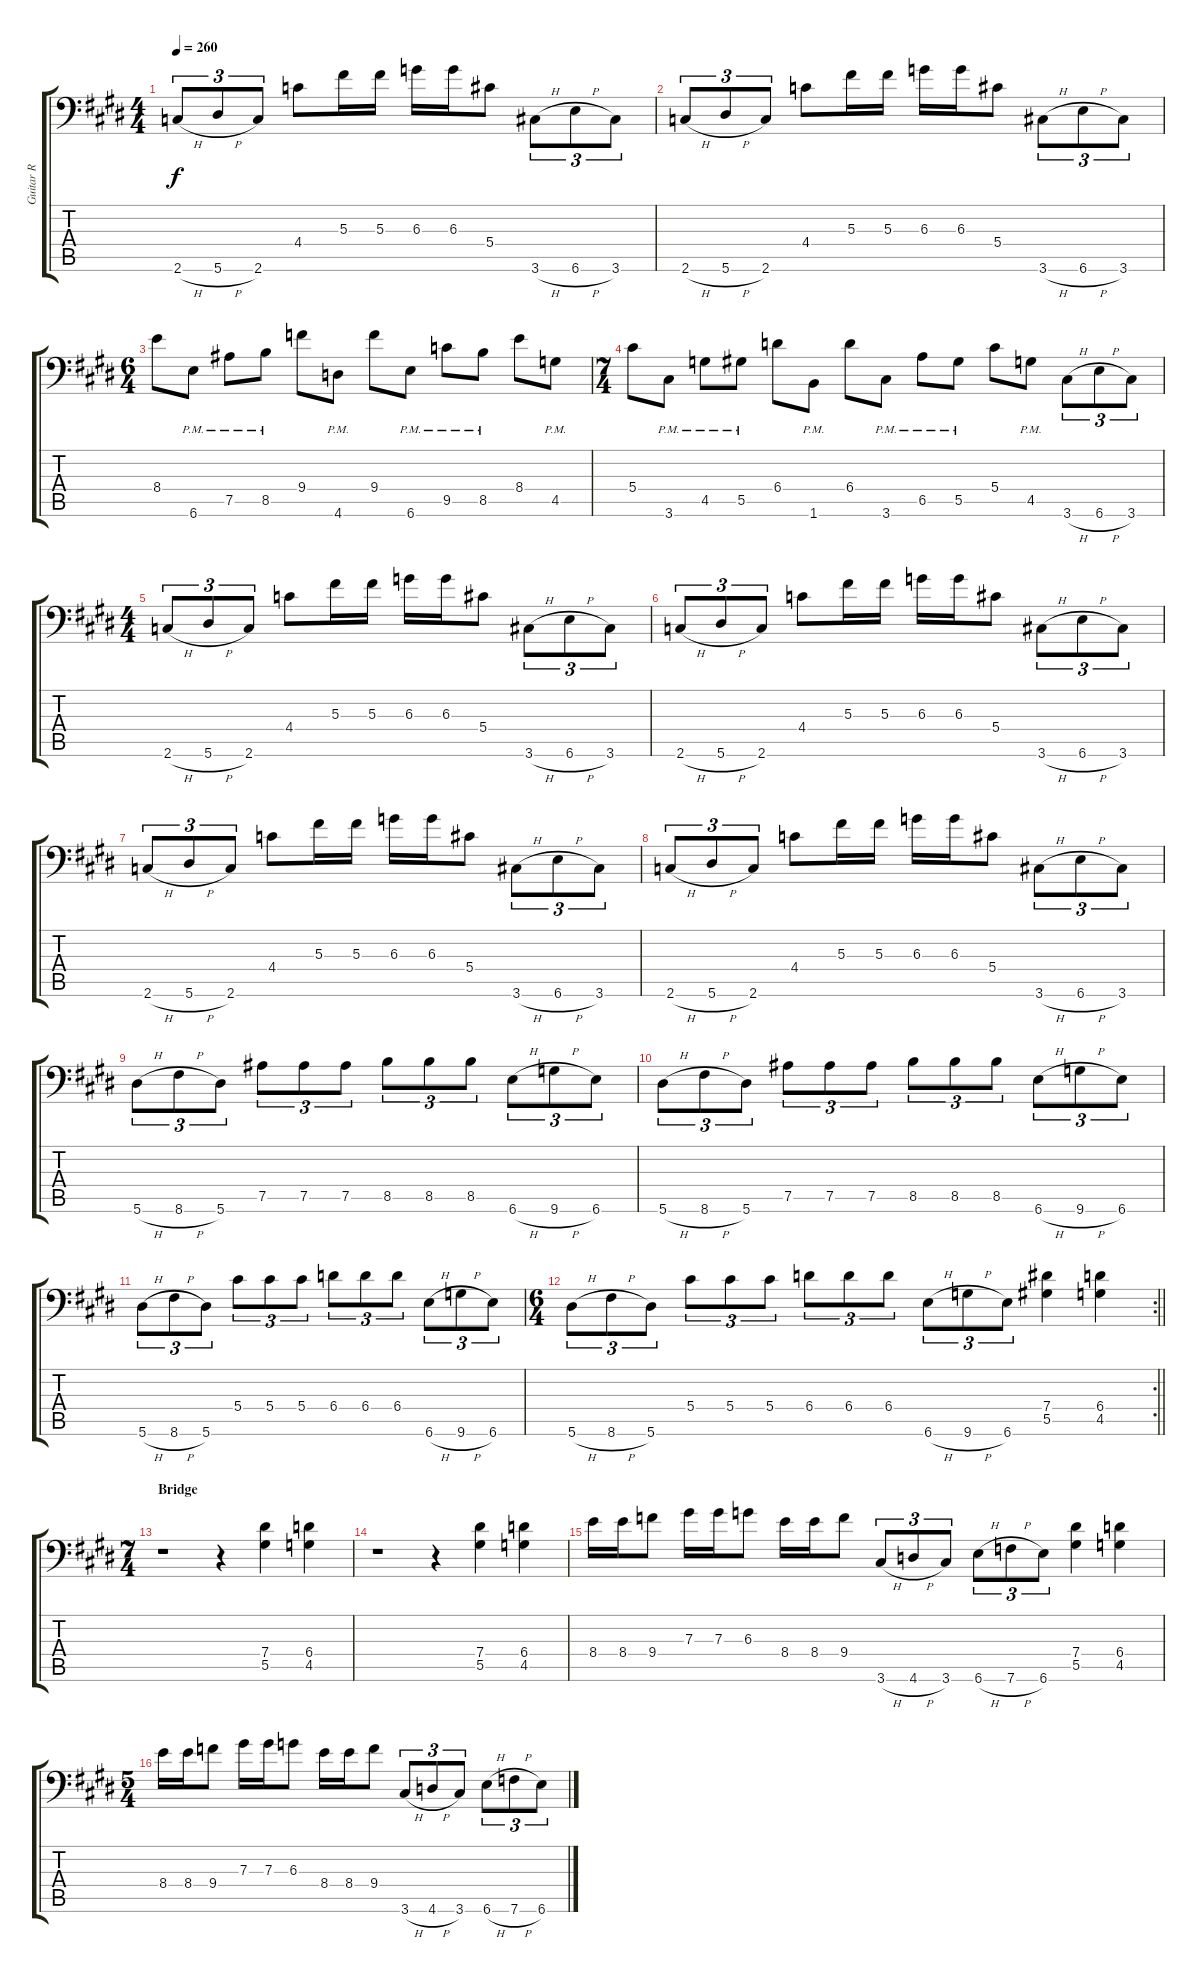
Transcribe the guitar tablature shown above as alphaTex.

\track ("Guitar R" "Guitar R") {instrument distortionguitar}
\staff {score tabs}
\tuning (Bb3 F3 Db3 Ab2 Eb2 Bb1) {hide}
\ts (4 4)
\tempo 260
\clef f4
\ks c#minor
2.6{h}.8{tu (3 2) dy f} 5.6{h}.8{tu (3 2)} 2.6.8{tu (3 2)} 4.4.8 5.3.16 5.3.16 6.3.16 6.3.16 5.4.8 3.6{h}.8{tu (3 2)} 6.6{h}.8{tu (3 2)} 3.6.8{tu (3 2)} |
2.6{h}.8{tu (3 2)} 5.6{h}.8{tu (3 2)} 2.6.8{tu (3 2)} 4.4.8 5.3.16 5.3.16 6.3.16 6.3.16 5.4.8 3.6{h}.8{tu (3 2)} 6.6{h}.8{tu (3 2)} 3.6.8{tu (3 2)} |
\ts (6 4)
8.4.8 6.6{pm}.8 7.5{pm}.8 8.5{pm}.8 9.4.8 4.6{pm}.8 9.4.8 6.6{pm}.8 9.5{pm}.8 8.5{pm}.8 8.4.8 4.5{pm}.8 |
\ts (7 4)
5.4.8 3.6{pm}.8 4.5{pm}.8 5.5{pm}.8 6.4.8 1.6{pm}.8 6.4.8 3.6{pm}.8 6.5{pm}.8 5.5{pm}.8 5.4.8 4.5{pm}.8 3.6{h}.8{tu (3 2)} 6.6{h}.8{tu (3 2)} 3.6.8{tu (3 2)} |
\ts (4 4)
2.6{h}.8{tu (3 2)} 5.6{h}.8{tu (3 2)} 2.6.8{tu (3 2)} 4.4.8 5.3.16 5.3.16 6.3.16 6.3.16 5.4.8 3.6{h}.8{tu (3 2)} 6.6{h}.8{tu (3 2)} 3.6.8{tu (3 2)} |
2.6{h}.8{tu (3 2)} 5.6{h}.8{tu (3 2)} 2.6.8{tu (3 2)} 4.4.8 5.3.16 5.3.16 6.3.16 6.3.16 5.4.8 3.6{h}.8{tu (3 2)} 6.6{h}.8{tu (3 2)} 3.6.8{tu (3 2)} |
2.6{h}.8{tu (3 2)} 5.6{h}.8{tu (3 2)} 2.6.8{tu (3 2)} 4.4.8 5.3.16 5.3.16 6.3.16 6.3.16 5.4.8 3.6{h}.8{tu (3 2)} 6.6{h}.8{tu (3 2)} 3.6.8{tu (3 2)} |
2.6{h}.8{tu (3 2)} 5.6{h}.8{tu (3 2)} 2.6.8{tu (3 2)} 4.4.8 5.3.16 5.3.16 6.3.16 6.3.16 5.4.8 3.6{h}.8{tu (3 2)} 6.6{h}.8{tu (3 2)} 3.6.8{tu (3 2)} |
5.6{h}.8{tu (3 2)} 8.6{h}.8{tu (3 2)} 5.6.8{tu (3 2)} 7.5.8{tu (3 2)} 7.5.8{tu (3 2)} 7.5.8{tu (3 2)} 8.5.8{tu (3 2)} 8.5.8{tu (3 2)} 8.5.8{tu (3 2)} 6.6{h}.8{tu (3 2)} 9.6{h}.8{tu (3 2)} 6.6.8{tu (3 2)} |
5.6{h}.8{tu (3 2)} 8.6{h}.8{tu (3 2)} 5.6.8{tu (3 2)} 7.5.8{tu (3 2)} 7.5.8{tu (3 2)} 7.5.8{tu (3 2)} 8.5.8{tu (3 2)} 8.5.8{tu (3 2)} 8.5.8{tu (3 2)} 6.6{h}.8{tu (3 2)} 9.6{h}.8{tu (3 2)} 6.6.8{tu (3 2)} |
5.6{h}.8{tu (3 2)} 8.6{h}.8{tu (3 2)} 5.6.8{tu (3 2)} 5.4.8{tu (3 2)} 5.4.8{tu (3 2)} 5.4.8{tu (3 2)} 6.4.8{tu (3 2)} 6.4.8{tu (3 2)} 6.4.8{tu (3 2)} 6.6{h}.8{tu (3 2)} 9.6{h}.8{tu (3 2)} 6.6.8{tu (3 2)} |
\rc 2
\ts (6 4)
\barLineRight lightlight
5.6{h}.8{tu (3 2)} 8.6{h}.8{tu (3 2)} 5.6.8{tu (3 2)} 5.4.8{tu (3 2)} 5.4.8{tu (3 2)} 5.4.8{tu (3 2)} 6.4.8{tu (3 2)} 6.4.8{tu (3 2)} 6.4.8{tu (3 2)} 6.6{h}.8{tu (3 2)} 9.6{h}.8{tu (3 2)} 6.6.8{tu (3 2)} (7.4 5.5).4 (6.4 4.5).4 |
\ts (7 4)
\section ("" "Bridge")
r.1 r.4 (7.4 5.5).4 (6.4 4.5).4 |
r.1 r.4 (7.4 5.5).4 (6.4 4.5).4 |
8.4.16 8.4.16 9.4.8 7.3.16 7.3.16 6.3.8 8.4.16 8.4.16 9.4.8 3.6{h}.8{tu (3 2)} 4.6{h}.8{tu (3 2)} 3.6.8{tu (3 2)} 6.6{h}.8{tu (3 2)} 7.6{h}.8{tu (3 2)} 6.6.8{tu (3 2)} (7.4 5.5).4 (6.4 4.5).4 |
\ts (5 4)
8.4.16 8.4.16 9.4.8 7.3.16 7.3.16 6.3.8 8.4.16 8.4.16 9.4.8 3.6{h}.8{tu (3 2)} 4.6{h}.8{tu (3 2)} 3.6.8{tu (3 2)} 6.6{h}.8{tu (3 2)} 7.6{h}.8{tu (3 2)} 6.6.8{tu (3 2)}
